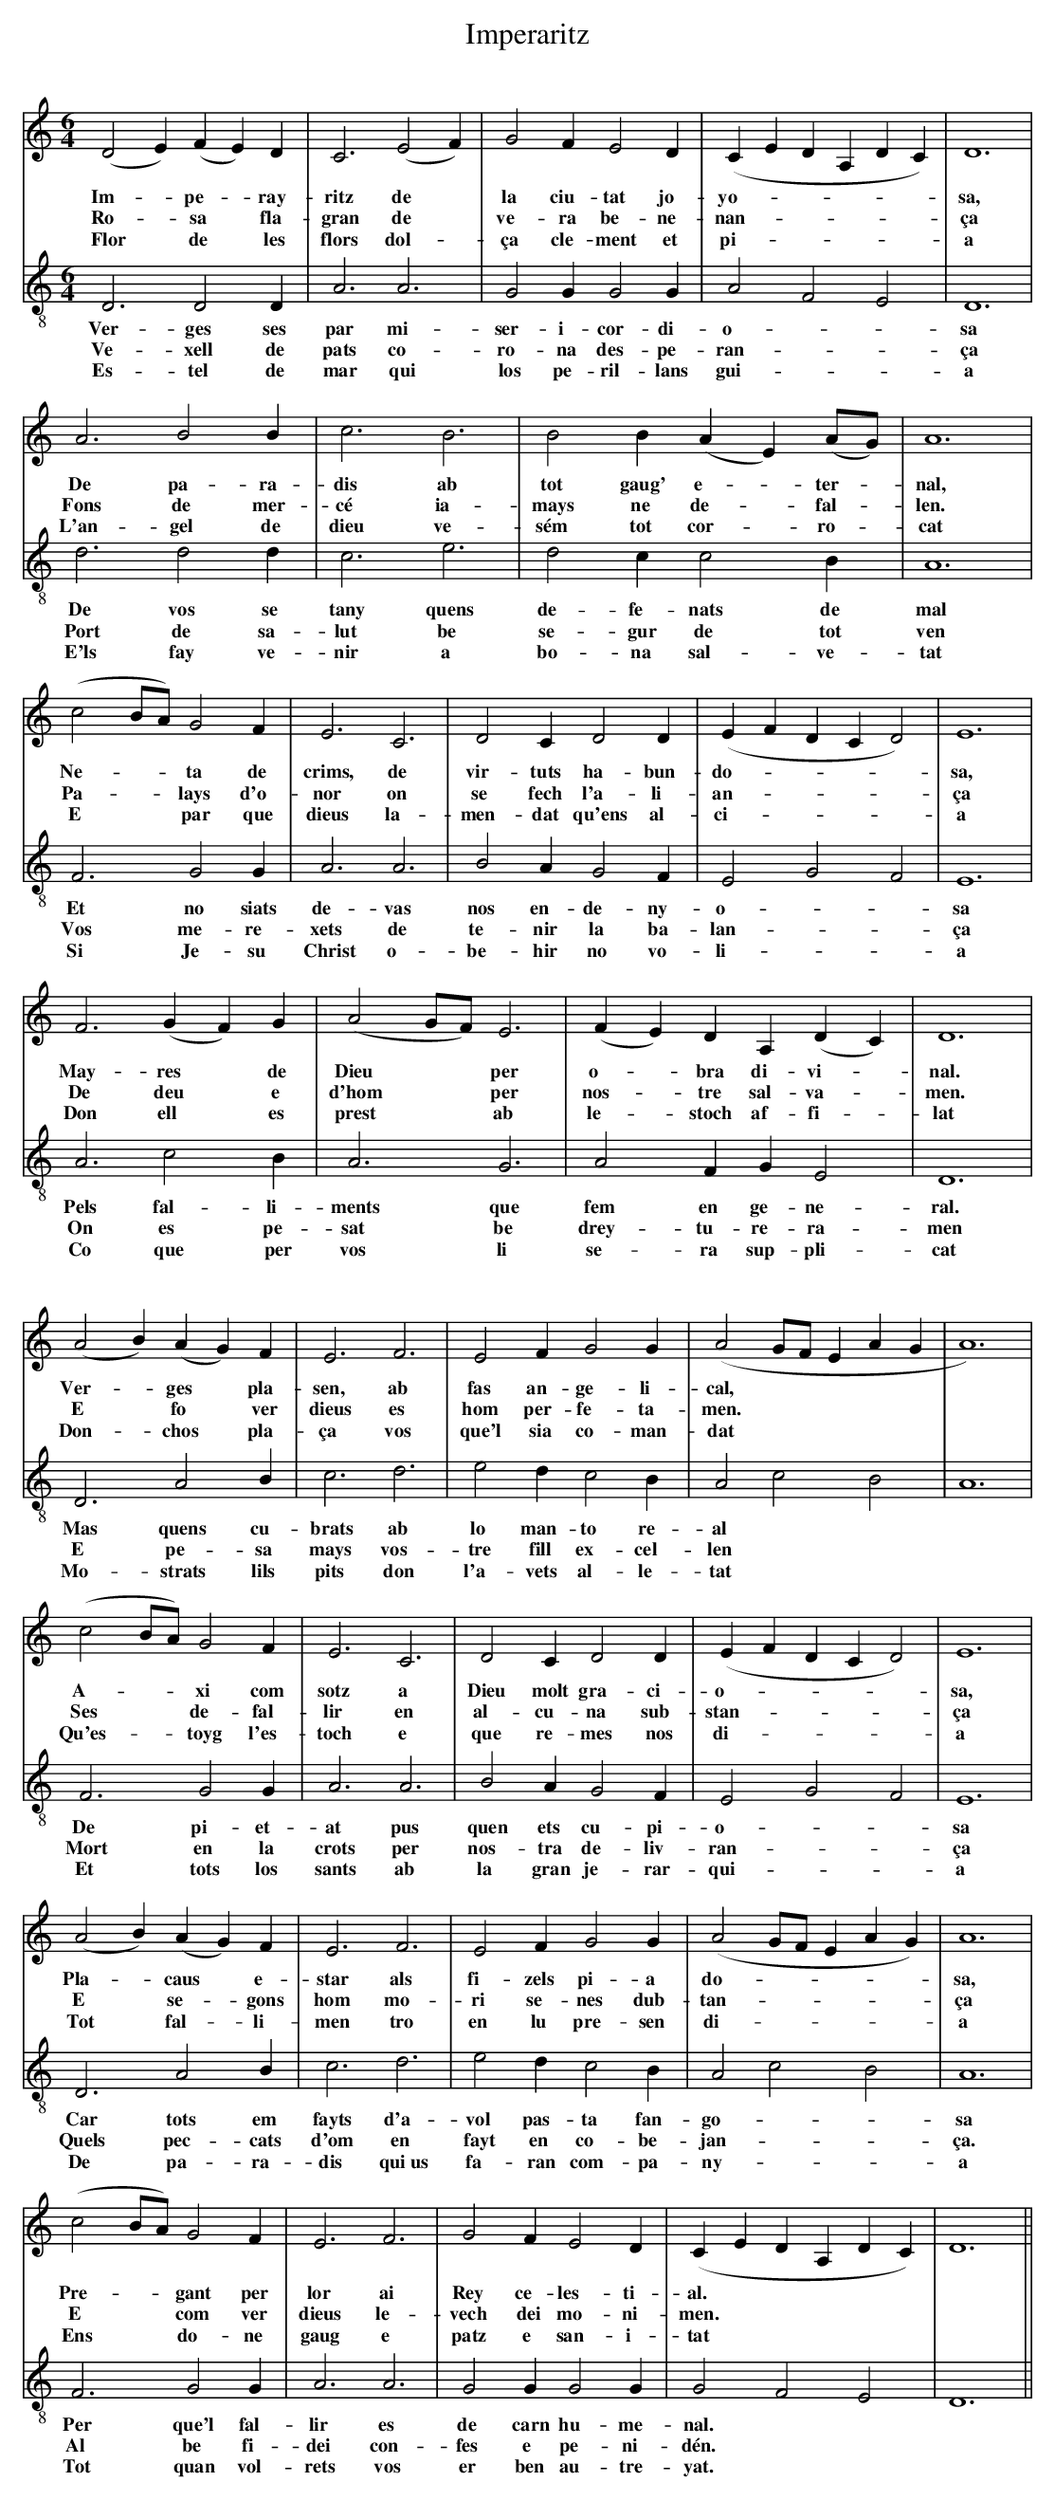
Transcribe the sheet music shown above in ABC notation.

X:1
T: Imperaritz
M: 6/4
L: 1/4
Q: 1/4=160
K: D Dorian
V:1
V:1 clef=treble
 (D2E) (FE)  D | C3 (E2F)|G2   F E2   D|(CEDA,DC)|D6|
w:Im-*  pe-*ray-ritz de*  la ciu-tat jo-yo-*****  sa,
w:Ro-*  sa* fla-gran de*  ve-ra  be- ne-nan-***** ça
w:Flor* de* les flors dol-*ça cle-ment et pi-***** a
  A3 B2  B|c3  B3| B2  B   (AE) (A/G/)|A6|
w:De pa-ra-dis ab tot gaug' e-*  ter-* nal,
w:Fons de mer-cé ia-mays ne de-* fal-* len.
w:L'an-gel de dieu ve-sém tot cor-*ro-*cat
 (c2B/A/)G2  F| E3    C3| D2  C   D2 D| (EFDCD2)|E6|
w:Ne-**  ta de crims, de vir-tuts ha-bun-do-**** sa,
w:Pa-**lays d'o-nor   on se  fech l'a-li-an-**** ça
w:E**  par que dieus la-men-dat qu'ens al-ci-****a
  F3 (GF)   G|(A2G/F/) E3 |(FE) D  A, (DC)|D6|
w:May-res* de  Dieu**  per  o-*bra di- vi-*nal.
w:De deu*  e  d'hom**  per nos-*tre sal-va-*men.
w:Don ell* es prest**  ab le-*stoch af-fi-*lat
 (A2B) (AG)   F | E3  F3| E2  F G2  G|(A2G/F/EAG|A6)|
w:Ver-* ges* pla-sen, ab fas an-ge-li- cal,******
w:E*    fo*  ver dieus es hom per-fe-ta-men.******
w:Don-*chos* pla-ça   vos que'l sia co-man-dat******
 (c2B/A/) G2  F | E3 C3| D2   C    D2 D|(EFDCD2)|E6|
w:A-**    xi com sotz a Dieu molt gra-ci-o-****  sa,
w:Ses**   de-fal-lir en al-  cu-  na sub-stan-****ça
w:Qu'es-**toyg l'es-toch e que re-mes nos di-**** a
 (A2B) (AG)   F|E3  F3 | E2 F   G2  G|(A2G/F/EAG)|A6|
w:Pla-*caus* e-star als fi-zels pi- a  do-*****  sa,
w:E*  se-* gons hom mo-ri se-nes dub-tan-*****   ça
w:Tot* fal-*li-  men tro en lu  pre-sen di-*****a
 (c2B/A/) G2   F | E3 F3| G2  F  E2 D|(CEDA,DC)|D6||
w:Pre-** gant per lor ai Rey ce-les-ti-al.******
w:E**    com ver dieus le-vech dei mo-ni-men.******
w:Ens**  do- ne  gaug  e  patz e   san-i-tat******
V:2 clef=treble_8
  D,3 D,2  D,|A,3 A,3|G,2 G, G,2 G,|A,2 F,2 E,2|D,6|
w:Ver-ges ses par mi- ser-i- cor-di-o-  *   *   sa
w:Ve-xell de pats co-ro- na  des-pe-ran-*   *   ça
w:Es-tel  de mar  qui los pe-ril-lans gui-* *   a
  D3  D2  D| C3    E3 |D2  C  C2  B,|A,6|
w:De vos se tany quens de-fe-nats de mal
w:Port de sa-lut  be   se-gur de tot ven
w:E'ls fay ve-nir a   bo-na   sal-ve-tat
  F,3 G,2  G, |A,3 A,3|B,2 A, G,2 F,|E,2 G,2 F,2|E,6|
w:Et  no siats de- vas nos en-de-ny- o-  *   *   sa
w:Vos me-re-  xets de  te-nir la ba-lan- *   *   ça
w:Si Je-su  Christ o-  be-hir no vo-li-  *   *   a
  A,3   C2 B,|A,3   G,3|A,2 F, G, E,2|D,6|
w:Pels fal-li-ments que fem en ge-ne- ral.
w:On   es  pe-sat   be  drey-tu-re-ra-men
w:Co   que per vos  li  se-  ra sup-pli-cat
  D,3 A,2    B,|C3   D3|E2  D  C2  B,|A,2 C2 B,2|A,6|
w:Mas quens cu-brats ab lo man-to re- al  *   *  *
w:E   pe-   sa mays vos-tre fill ex-cel-len*   *  *
w:Mo-strats lils pits don l'a-vets al-le-tat* * *
  F,3 G,2 G,|A,3 A,3|B,2  A,  G,2 F,|E,2 G,2 F,2|E,6|
w:De  pi- et-at  pus quen ets cu-pi- o-  *   *   sa
w:Mort en la crots per nos-tra de-liv-ran-*  *   ça
w:Et tots los sants ab la gran je-rar-qui-    *  *   a
  D,3 A,2  B,| C3   D3 |E2   D  C2  B,|A,2 C2 B,2|A,6|
w:Car tots em fayts d'a-vol pas-ta fan-go- *  *   sa
w:Quels pec-cats d'om en fayt en co-be-jan-*  *   ça.
w:De  pa- ra-dis qui~us  fa- ran com-pa-ny-*  *   a
  F,3 G,2    G,|A,3 A,3|G,2  G, G,2 G,|G,2 F,2 E,2|D,6||
w:Per que'l fal-lir es  de  carn hu-me-nal.*   *   *
w:Al  be    fi- dei con-fes  e   pe-ni-dén.*   *   *
w:Tot quan  vol-rets vos er ben  au-tre-yat.*  *   *
